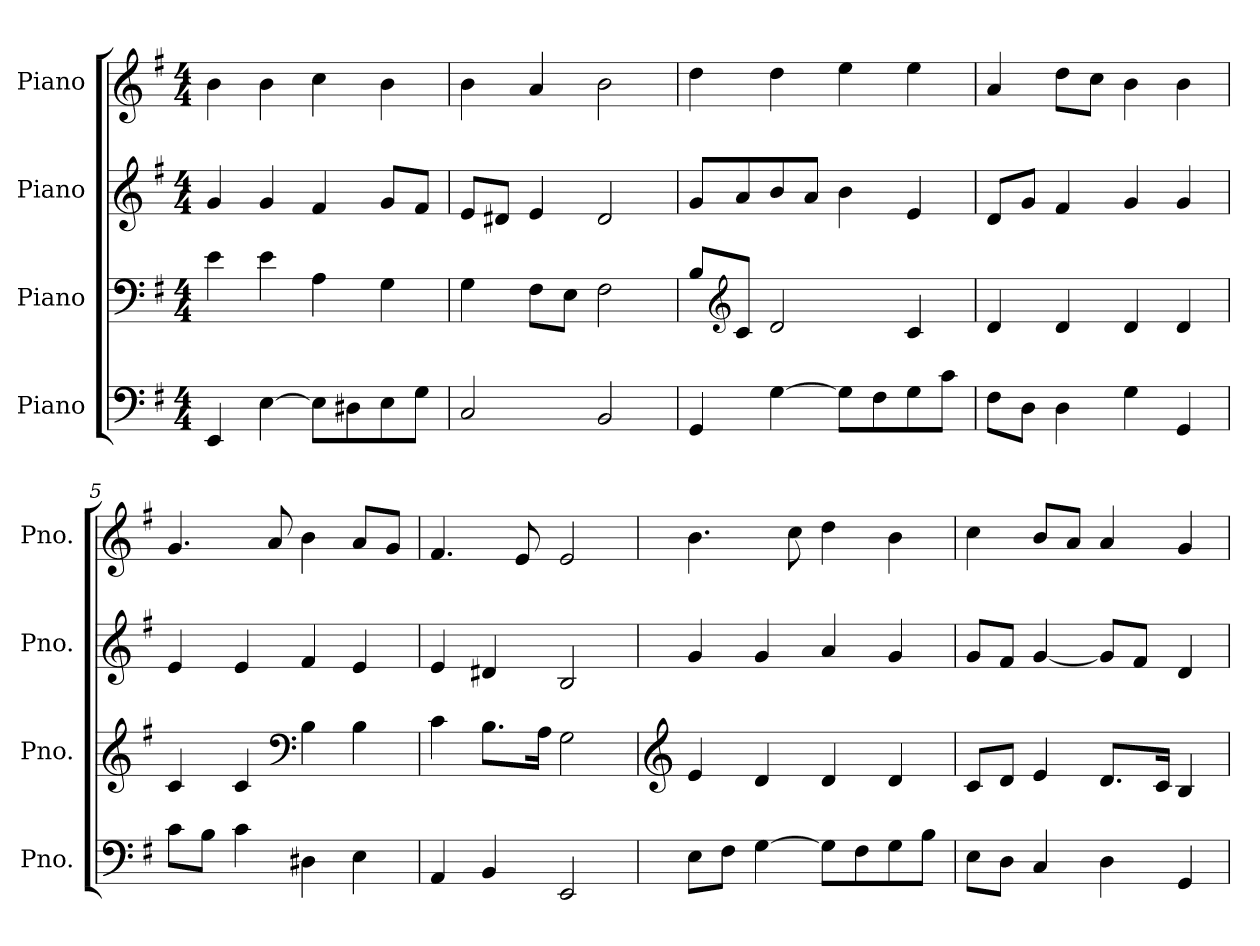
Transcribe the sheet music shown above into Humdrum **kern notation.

**kern	**kern	**kern	**kern
*part4	*part3	*part2	*part1
*staff4	*staff3	*staff2	*staff1
*I"Piano	*I"Piano	*I"Piano	*I"Piano
*I'Pno.	*I'Pno.	*I'Pno.	*I'Pno.
*clefF4	*clefF4	*clefG2	*clefG2
*k[f#]	*k[f#]	*k[f#]	*k[f#]
*M4/4	*M4/4	*M4/4	*M4/4
*MM120	*MM120	*MM120	*MM120
=1	=1	=1	=1
4EE/	4e\	4g/	4b\
[4E\	4e\	4g/	4b\
8E\L]	4A\	4f#/	4cc\
8D#X\	.	.	.
8E\	4G\	8g/L	4b\
8G\J	.	8f#/J	.
=2	=2	=2	=2
2C/	4G\	8e/L	4b\
.	.	8d#X/J	.
.	8F#\L	4e/	4a/
.	8E\J	.	.
2BB/	2F#\	2d#/	2b\
=3	=3	=3	=3
4GG/	8B/L	8g/L	4dd\
*	*clefG2	*	*
.	8c/J	8a/	.
[4G\	2d/	8b/	4dd\
.	.	8a/J	.
8G\L]	.	4b\	4ee\
8F#\	.	.	.
8G\	4c/	4e/	4ee\
8c\J	.	.	.
=4	=4	=4	=4
8F#\L	4d/	8d/L	4a/
8D\J	.	8g/J	.
4D\	4d/	4f#/	8dd\L
.	.	.	8cc\J
4G\	4d/	4g/	4b\
4GG/	4d/	4g/	4b\
=5	=5	=5	=5
8c\L	4c/	4e/	4.g/
8B\J	.	.	.
4c\	4c/	4e/	.
.	.	.	8a/
*	*clefF4	*	*
4D#X\	4B\	4f#/	4b\
4E\	4B\	4e/	8a/L
.	.	.	8g/J
!!LO:LB:g=z
=6	=6	=6	=6
4AA/	4c\	4e/	4.f#/
4BB/	8.B\L	4d#X/	.
.	.	.	8e/
.	16A\Jk	.	.
2EE/	2G\	2B/	2e/
=7	=7	=7	=7
*	*clefG2	*	*
8E\L	4e/	4g/	4.b\
8F#\J	.	.	.
[4G\	4d/	4g/	.
.	.	.	8cc\
8G\L]	4d/	4a/	4dd\
8F#\	.	.	.
8G\	4d/	4g/	4b\
8B\J	.	.	.
=8	=8	=8	=8
8E\L	8c/L	8g/L	4cc\
8D\J	8d/J	8f#/J	.
4C/	4e/	[4g/	8b/L
.	.	.	8a/J
4D\	8.d/L	8g/L]	4a/
.	.	8f#/J	.
.	16c/Jk	.	.
4GG/	4B/	4d/	4g/
=	=	=	=
*-	*-	*-	*-
